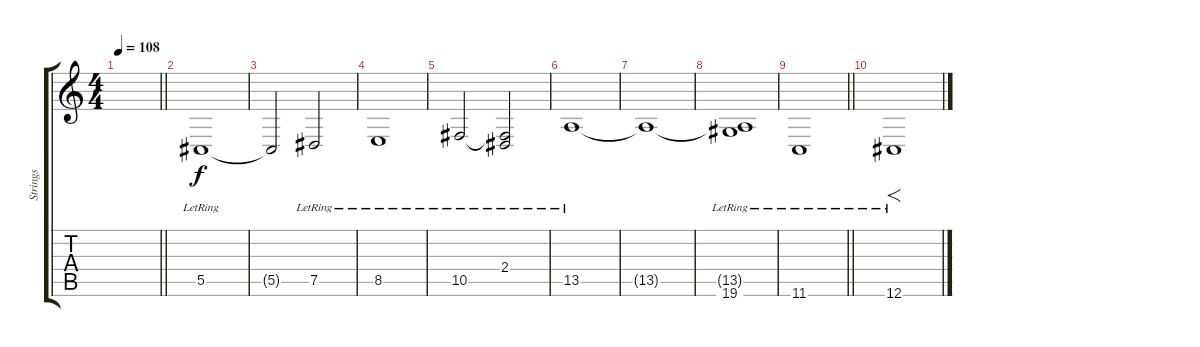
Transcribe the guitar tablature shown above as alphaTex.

\track ("Strings" "Strings") {instrument stringensemble1}
\staff {score tabs}
\tuning (Eb4 Bb3 Gb3 Db3 Ab2 Db2) {hide}
\ts (4 4)
\tempo 108
\clef g2
\barLineRight lightlight
\ks c
|
\section ("" "")
5.5{lr}.1 |
5.5{t}.2 7.5{lr}.2 |
8.5{lr}.1 |
10.5{lr}.2 (2.4{lr} 10.5{t}).2 |
13.5{lr}.1 |
13.5{t}.1 |
(13.5{t} 19.6{lr}).1 |
\barLineRight lightlight
11.6{lr}.1 |
\section ("" "")
12.6{lr}.1{f}
